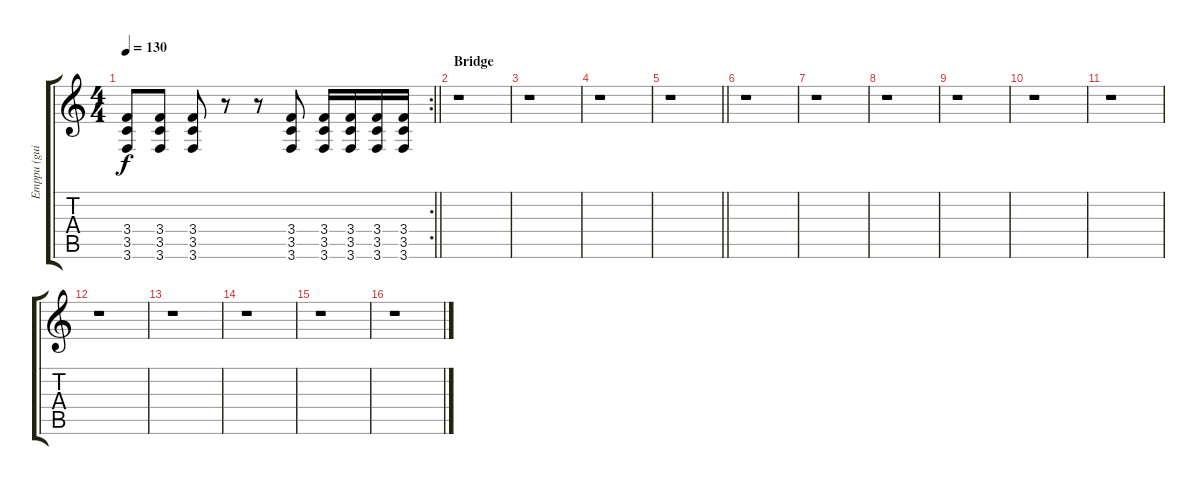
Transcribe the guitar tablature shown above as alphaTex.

\track ("Emppu (guitar 2)" "Emppu (gui") {instrument overdrivenguitar}
\staff {score tabs}
\tuning (E4 B3 G3 D3 A2 D2) {hide}
\rc 2
\ts (4 4)
\tempo 130
\clef g2
\barLineRight lightlight
\ks c
(3.4 3.5 3.6).8{dy f} (3.4 3.5 3.6).8 (3.4 3.5 3.6).8 r.8 r.8 (3.4 3.5 3.6).8 (3.4 3.5 3.6).16 (3.4 3.5 3.6).16 (3.4 3.5 3.6).16 (3.4 3.5 3.6).16 |
\section ("" "Bridge")
r.1 |
r.1 |
r.1 |
\barLineRight lightlight
r.1 |
r.1 |
r.1 |
r.1 |
r.1 |
r.1 |
r.1 |
r.1 |
r.1 |
r.1 |
r.1 |
r.1
